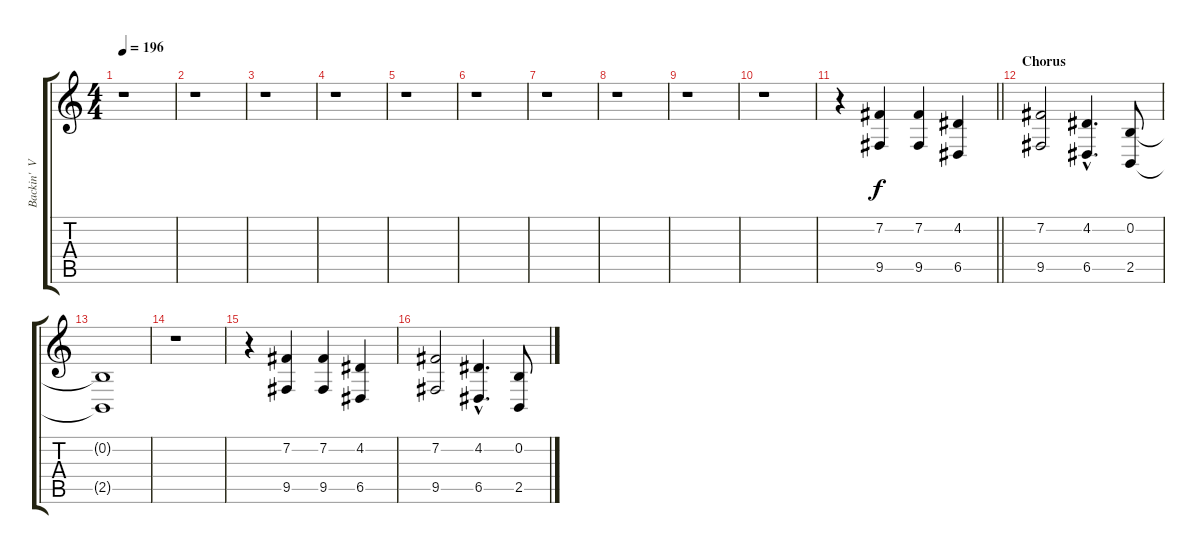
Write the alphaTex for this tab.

\track ("Backin'  Vocals" "Backin'  V") {instrument flute}
\staff {score tabs}
\tuning (E4 B3 G3 D3 A2 E2) {hide}
\ts (4 4)
\tempo 196
\clef g2
\ks c
r.1{dy f} |
r.1 |
r.1 |
r.1 |
r.1 |
r.1 |
r.1 |
r.1 |
r.1 |
r.1 |
\barLineRight lightlight
r.4 (7.2 9.5).4 (7.2 9.5).4 (4.2 6.5).4 |
\section ("" "Chorus")
(7.2 9.5).2 (4.2{hac} 6.5{hac}).4{d} (0.2 2.5).8 |
(0.2{t} 2.5{t}).1 |
r.1 |
r.4 (7.2 9.5).4 (7.2 9.5).4 (4.2 6.5).4 |
(7.2 9.5).2 (4.2{hac} 6.5{hac}).4{d} (0.2 2.5).8
